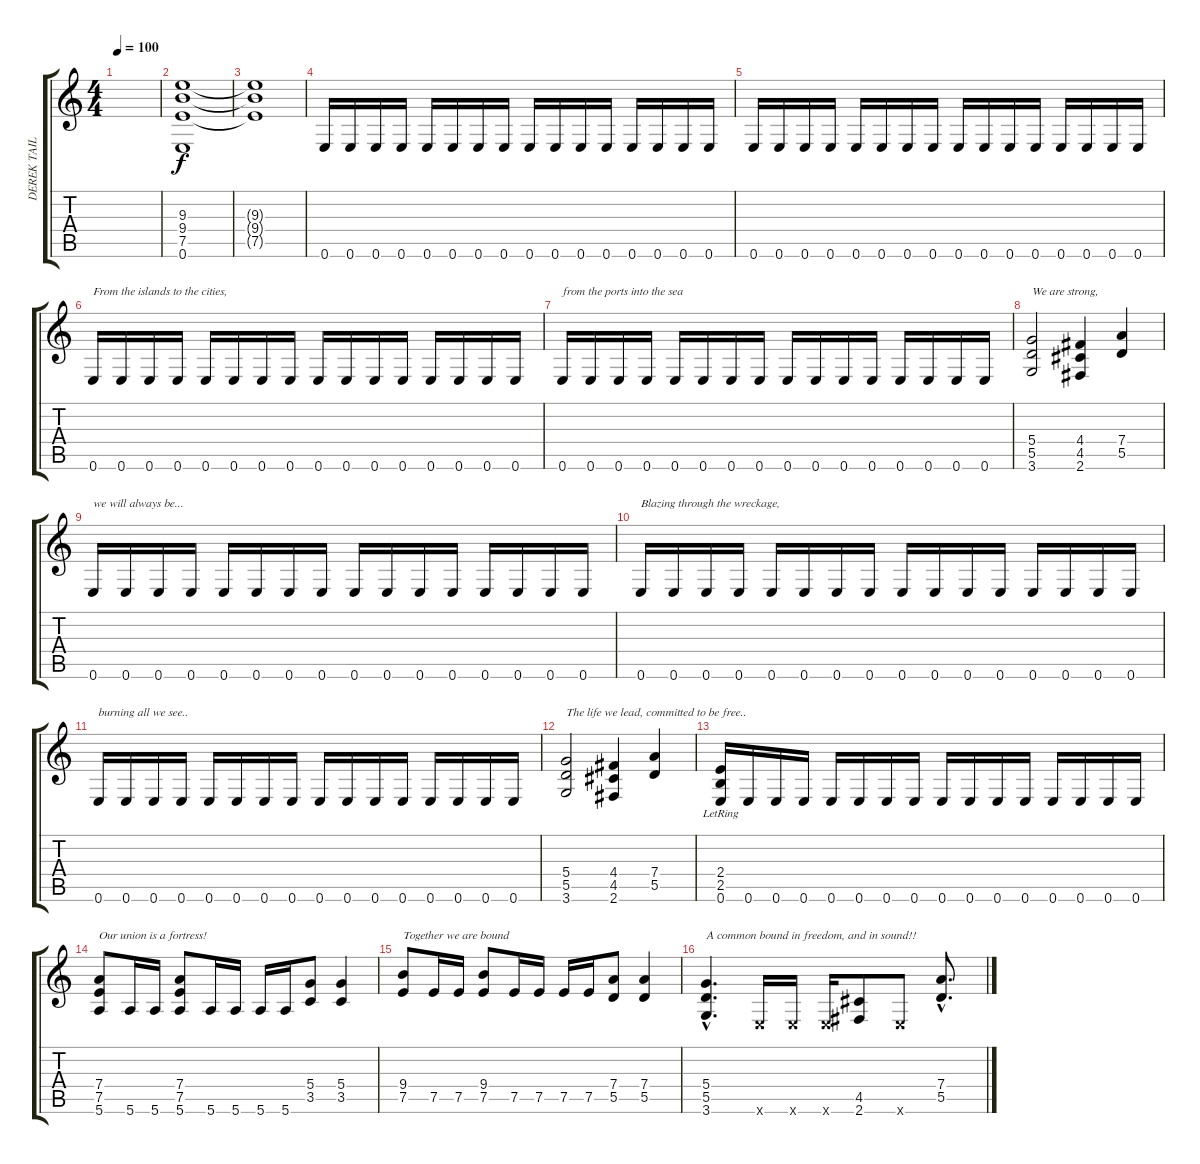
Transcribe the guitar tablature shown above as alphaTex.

\track ("DEREK TAILER - rhythm guitar" "DEREK TAIL") {instrument distortionguitar}
\staff {score tabs}
\tuning (E4 B3 G3 D3 A2 E2) {hide}
\ts (4 4)
\tempo 100
\clef g2
\ks c
|
(9.3 9.4 7.5 0.6).1 |
(9.3{t} 9.4{t} 7.5{t}).1 |
0.6.16 0.6.16 0.6.16 0.6.16 0.6.16 0.6.16 0.6.16 0.6.16 0.6.16 0.6.16 0.6.16 0.6.16 0.6.16 0.6.16 0.6.16 0.6.16 |
0.6.16 0.6.16 0.6.16 0.6.16 0.6.16 0.6.16 0.6.16 0.6.16 0.6.16 0.6.16 0.6.16 0.6.16 0.6.16 0.6.16 0.6.16 0.6.16 |
0.6.16{txt "From the islands to the cities, "} 0.6.16 0.6.16 0.6.16 0.6.16 0.6.16 0.6.16 0.6.16 0.6.16 0.6.16 0.6.16 0.6.16 0.6.16 0.6.16 0.6.16 0.6.16 |
0.6.16{txt "from the ports into the sea"} 0.6.16 0.6.16 0.6.16 0.6.16 0.6.16 0.6.16 0.6.16 0.6.16 0.6.16 0.6.16 0.6.16 0.6.16 0.6.16 0.6.16 0.6.16 |
(5.4 5.5 3.6).2{txt "We are strong, "} (4.4 4.5 2.6).4 (7.4 5.5).4 |
0.6.16{txt "we will always be..."} 0.6.16 0.6.16 0.6.16 0.6.16 0.6.16 0.6.16 0.6.16 0.6.16 0.6.16 0.6.16 0.6.16 0.6.16 0.6.16 0.6.16 0.6.16 |
0.6.16{txt "Blazing through the wreckage,"} 0.6.16 0.6.16 0.6.16 0.6.16 0.6.16 0.6.16 0.6.16 0.6.16 0.6.16 0.6.16 0.6.16 0.6.16 0.6.16 0.6.16 0.6.16 |
0.6.16{txt "burning all we see.."} 0.6.16 0.6.16 0.6.16 0.6.16 0.6.16 0.6.16 0.6.16 0.6.16 0.6.16 0.6.16 0.6.16 0.6.16 0.6.16 0.6.16 0.6.16 |
(5.4 5.5 3.6).2{txt "The life we lead, committed to be free.. "} (4.4 4.5 2.6).4 (7.4 5.5).4 |
(2.4{lr} 2.5 0.6).16 0.6.16 0.6.16 0.6.16 0.6.16 0.6.16 0.6.16 0.6.16 0.6.16 0.6.16 0.6.16 0.6.16 0.6.16 0.6.16 0.6.16 0.6.16 |
(7.4 7.5 5.6).8{txt "Our union is a fortress!"} 5.6.16 5.6.16 (7.4 7.5 5.6).8 5.6.16 5.6.16 5.6.16 5.6.16 (5.4 3.5).8 (5.4 3.5).4 |
(9.4 7.5).8{txt "Together we are bound"} 7.5.16 7.5.16 (9.4 7.5).8 7.5.16 7.5.16 7.5.16 7.5.16 (7.4 5.5).8 (7.4 5.5).4 |
(5.4{hac} 5.5{hac} 3.6{hac}).4{d txt "A common bound in freedom, and in sound!!"} 0.6{x}.16 0.6{x}.16 0.6{x}.16 (4.5 2.6).8 0.6{x}.8 (7.4{hac} 5.5{hac}).8{d}
